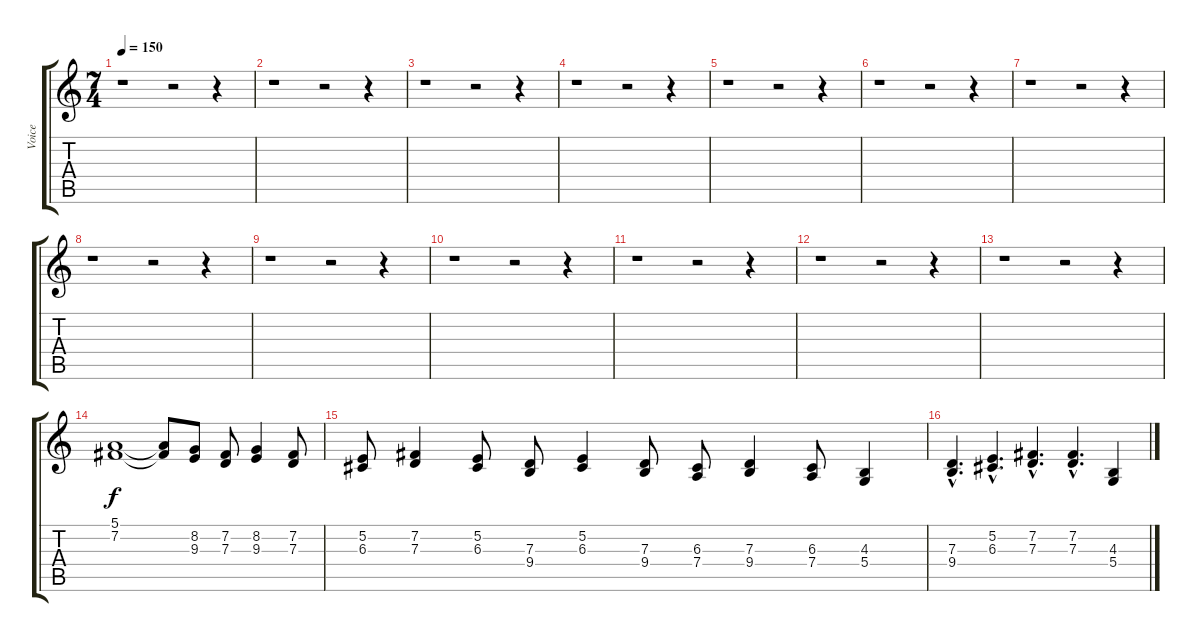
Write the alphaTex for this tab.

\track ("Voice" "Voice") {instrument flute}
\staff {score tabs}
\tuning (E4 B3 G3 D3 A2 E2) {hide}
\ts (7 4)
\tempo 150
\clef g2
\ks c
r.1{dy f} r.2 r.4 |
r.1 r.2 r.4 |
r.1 r.2 r.4 |
r.1 r.2 r.4 |
r.1 r.2 r.4 |
r.1 r.2 r.4 |
r.1 r.2 r.4 |
r.1 r.2 r.4 |
r.1 r.2 r.4 |
r.1 r.2 r.4 |
r.1 r.2 r.4 |
r.1 r.2 r.4 |
r.1 r.2 r.4 |
(5.1 7.2).1 (5.1{t} 7.2{t}).8 (8.2 9.3).8 (7.2 7.3).8 (8.2 9.3).4 (7.2 7.3).8 |
(5.2 6.3).8 (7.2 7.3).4 (5.2 6.3).8 (7.3 9.4).8 (5.2 6.3).4 (7.3 9.4).8 (6.3 7.4).8 (7.3 9.4).4 (6.3 7.4).8 (4.3 5.4).4 |
(7.3{hac} 9.4{hac}).4{d} (5.2{hac} 6.3{hac}).4{d} (7.2{hac} 7.3{hac}).4{d} (7.2{hac} 7.3{hac}).4{d} (4.3 5.4).4
